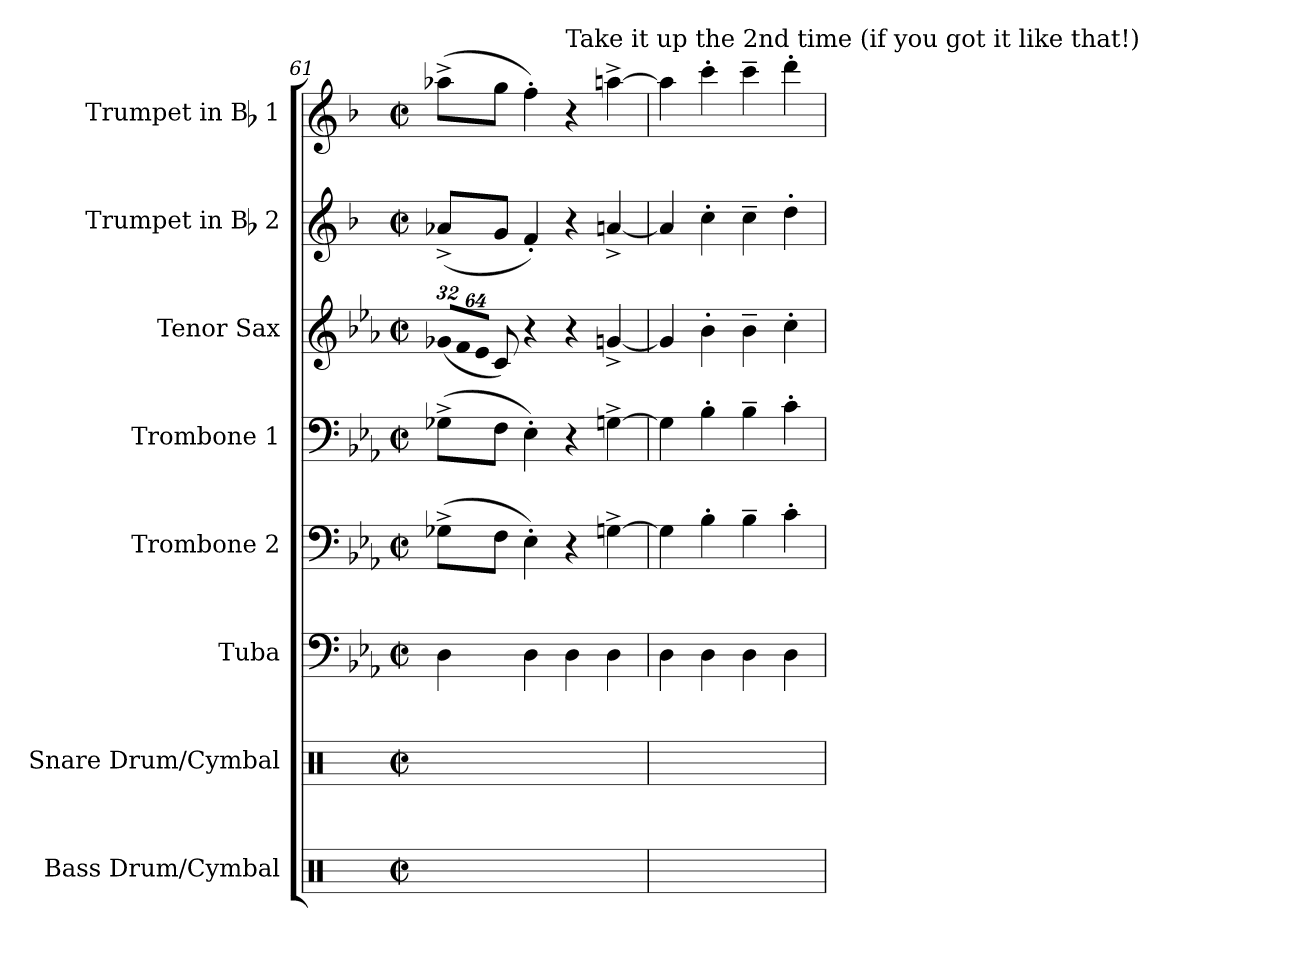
**kern	**kern	**kern	**kern	**kern	**kern	**kern	**kern
*part8	*part7	*part6	*part5	*part4	*part3	*part2	*part1
*staff8	*staff7	*staff6	*staff5	*staff4	*staff3	*staff2	*staff1
*I"Bass Drum/Cymbal	*I"Snare Drum/Cymbal	*I"Tuba	*I"Trombone 2	*I"Trombone 1	*I"Tenor Sax	*I"Trumpet in Bb 2	*I"Trumpet in Bb 1
*I'B.D./Cym	*I'S.D./Cym	*I'Tuba	*I'Tbn. 2	*I'Tbn. 1	*I'T. Sx.	*	*
*clefX	*clefX	*clefF4	*clefF4	*clefF4	*clefG2	*clefG2	*clefG2
*	*	*	*	*	*ITrd8c14	*ITrd1c2	*ITrd1c2
*k[]	*k[]	*k[b-e-a-]	*k[b-e-a-]	*k[b-e-a-]	*k[b-e-a-]	*k[b-e-a-]	*k[b-e-a-]
*C:	*C:	*E-:	*E-:	*E-:	*E-:	*E-:	*E-:
*M2/2	*M2/2	*M2/2	*M2/2	*M2/2	*M2/2	*M2/2	*M2/2
*met(c|)	*met(c|)	*met(c|)	*met(c|)	*met(c|)	*met(c|)	*met(c|)	*met(c|)
*	*	*	*	*	*Xbrackettup	*	*
=61	=61	=61	=61	=61	=61	=61	=61
!	!	!	!	!	!LO:N:vis=16	!	!
4Ri\	4Ri\	4Di\	(8G-X^i\L	(8G-X^i\L	(512%21G-Xi/LL	(8g-X^i/L	(8gg-X^i\L
!	!	!	!	!	!LO:N:vis=16	!	!
.	.	.	.	.	1024%43Fi/	.	.
!	!	!	!	!	!LO:N:vis=16	!	!
.	.	.	.	.	1024%43E-i/JJ	.	.
.	.	.	8Fi\J	8Fi\J	8Ci/)	8fi/J	8ffi\J
4Ri\	4Ri\	4Di\	4E-'i\)	4E-'i\)	4r	4e-'i/)	4ee-'i\)
!	!	!	!	!	!	!	!LO:TX:a:t=Take it up the 2nd time (if you got it like that!)
4Ri\	4Ri\	4Di\	4r	4r	4r	4r	4r
4Ri\	4Ri\	4Di\	[>4Gn^i\	[>4Gn^i\	[<4Gn^i/	[<4gn^i/	[>4ggn^i\
=62	=62	=62	=62	=62	=62	=62	=62
4Ri\	4Ri\	4Di\	4Gi\]	4Gi\]	4Gi/]	4gi/]	4ggi\]
4Ri\	4Ri\	4Di\	4B-'i\	4B-'i\	4B-'i\	4b-'i\	4bb-'i\
4Ri\	4Ri\	4Di\	4B-~i\	4B-~i\	4B-~i\	4b-~i\	4bb-~i\
4Ri\	4Ri\	4Di\	4c'i\	4c'i\	4c'i\	4cc'i\	4ccc'i\
=	=	=	=	=	=	=	=
*-	*-	*-	*-	*-	*-	*-	*-
